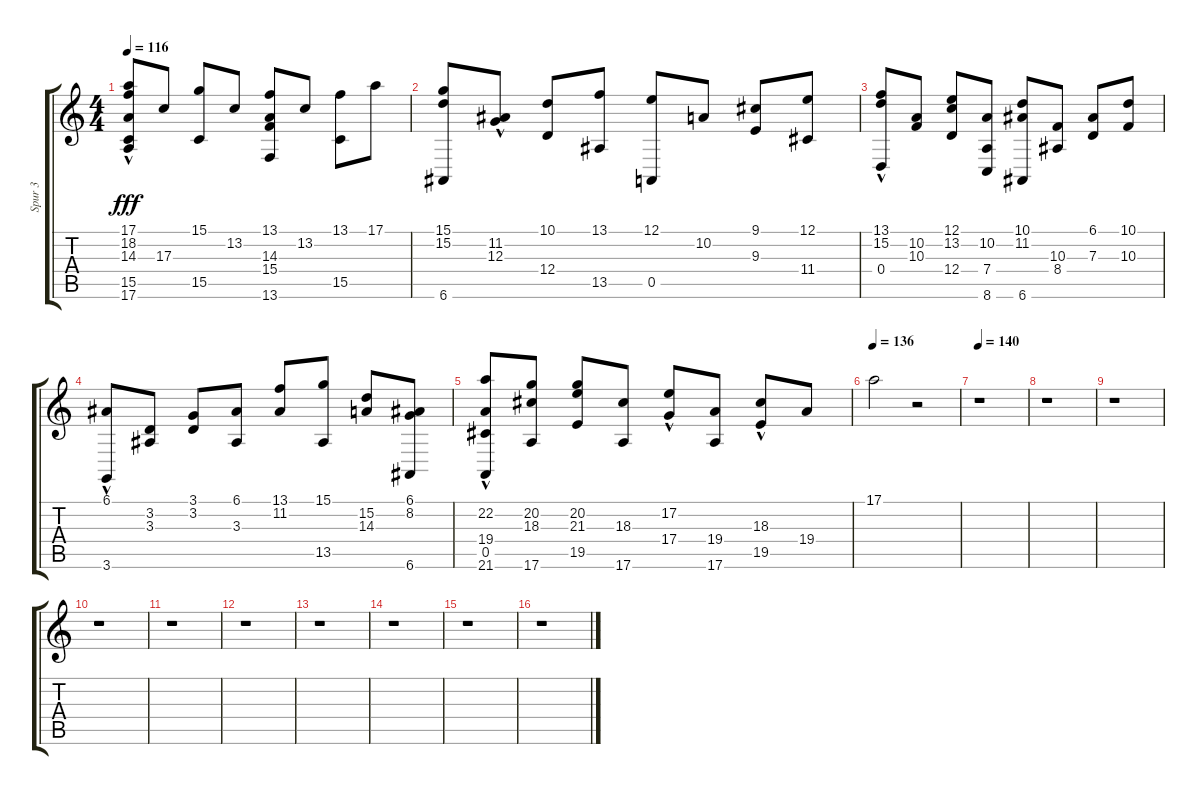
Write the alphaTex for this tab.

\track ("Spur 3" "Spur 3") {instrument acousticgrandpiano}
\staff {score tabs}
\tuning (E4 B3 G3 D3 A2 E2) {hide}
\ts (4 4)
\tempo 116
\clef g2
\ks c
(17.1 18.2 14.3 15.5{hac} 17.6).8{dy fff} 17.3.8 (15.1 15.5).8 13.2.8 (13.1 14.3 15.4 13.6).8 13.2.8 (13.1 15.5).8 17.1.8 |
(15.1 15.2 6.6).8 (11.2 12.3{hac}).8 (10.1 12.4).8 (13.1 13.5).8 (12.1 0.5).8 10.2.8 (9.1 9.3).8 (12.1 11.4).8 |
(13.1 15.2 0.4{hac}).8 (10.2 10.3).8 (12.1 13.2 12.4).8 (10.2 7.4 8.6).8 (10.1 11.2 6.6).8 (10.3 8.4).8 (6.1 7.3).8 (10.1 10.3).8 |
(6.1 3.6{hac}).8 (3.2 3.3).8 (3.1 3.2).8 (6.1 3.3).8 (13.1 11.2).8 (15.1 13.5).8 (15.2 14.3).8 (6.1 8.2 6.6).8 |
(22.2 19.4{hac} 0.5 21.6).8 (20.2 18.3 17.6).8 (20.2 21.3 19.5).8 (18.3 17.6).8 (17.2{hac} 17.4).8 (19.4 17.6).8 (18.3{hac} 19.5{hac}).8 19.4.8 |
\tempo 136
17.1.2 r.2 |
\tempo 140
r.1 |
r.1 |
r.1 |
r.1 |
r.1 |
r.1 |
r.1 |
r.1 |
r.1 |
r.1
